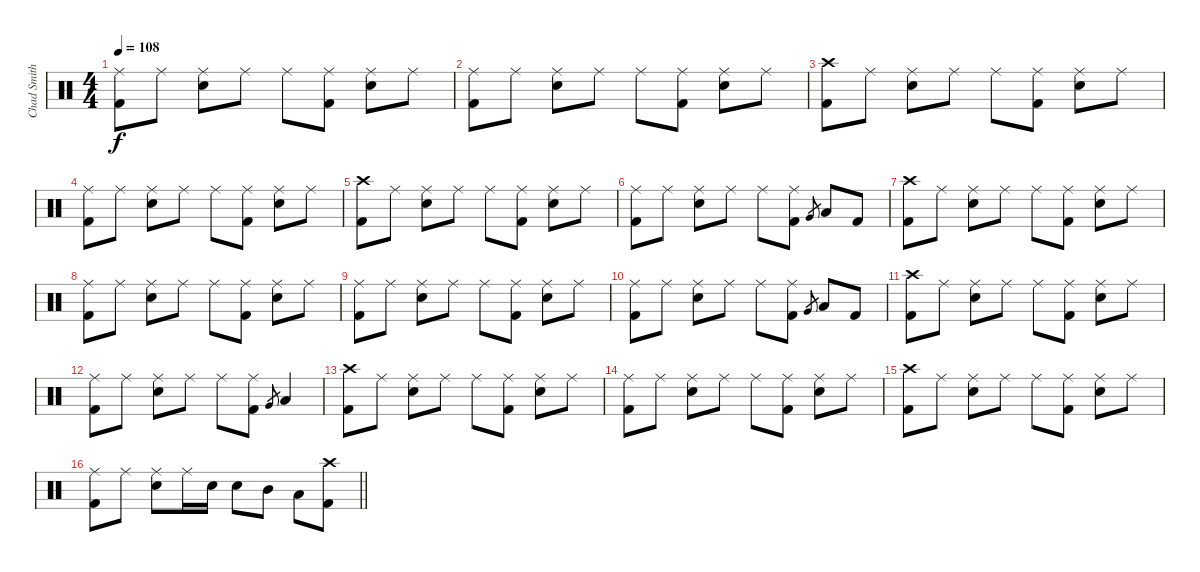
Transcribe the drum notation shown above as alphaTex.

\track ("Chad Smith | Drums" "Chad Smith") {instrument percussion}
\staff {score}
\articulation defaults
\ts (4 4)
\tempo 108
\clef neutral
\ks c
("Ride (middle)" "Kick (hit) 2").8{dy f} "Ride (middle)".8 ("Ride (middle)" "Electric Snare (hit)").8 "Ride (middle)".8 "Ride (middle)".8 ("Ride (middle)" "Kick (hit) 2").8 ("Ride (middle)" "Electric Snare (hit)").8 "Ride (middle)".8 |
("Ride (middle)" "Kick (hit) 2").8 "Ride (middle)".8 ("Ride (middle)" "Electric Snare (hit)").8 "Ride (middle)".8 "Ride (middle)".8 ("Ride (middle)" "Kick (hit) 2").8 ("Ride (middle)" "Electric Snare (hit)").8 "Ride (middle)".8 |
("Crash high (hit)" "Kick (hit) 2").8 "Ride (middle)".8 ("Ride (middle)" "Electric Snare (hit)").8 "Ride (middle)".8 "Ride (middle)".8 ("Ride (middle)" "Kick (hit) 2").8 ("Ride (middle)" "Electric Snare (hit)").8 "Ride (middle)".8 |
("Ride (middle)" "Kick (hit) 2").8 "Ride (middle)".8 ("Ride (middle)" "Electric Snare (hit)").8 "Ride (middle)".8 "Ride (middle)".8 ("Ride (middle)" "Kick (hit) 2").8 ("Ride (middle)" "Electric Snare (hit)").8 "Ride (middle)".8 |
("Crash high (hit)" "Kick (hit) 2").8 "Ride (middle)".8 ("Ride (middle)" "Electric Snare (hit)").8 "Ride (middle)".8 "Ride (middle)".8 ("Ride (middle)" "Kick (hit) 2").8 ("Ride (middle)" "Electric Snare (hit)").8 "Ride (middle)".8 |
("Ride (middle)" "Kick (hit) 2").8 "Ride (middle)".8 ("Ride (middle)" "Electric Snare (hit)").8 "Ride (middle)".8 "Ride (middle)".8 ("Ride (middle)" "Kick (hit) 2").8 "Very Low Tom (hit)".8{gr} "Low Tom (hit)".8 "Kick (hit) 2".8 |
("Crash high (hit)" "Kick (hit) 2").8 "Ride (middle)".8 ("Ride (middle)" "Electric Snare (hit)").8 "Ride (middle)".8 "Ride (middle)".8 ("Ride (middle)" "Kick (hit) 2").8 ("Ride (middle)" "Electric Snare (hit)").8 "Ride (middle)".8 |
("Ride (middle)" "Kick (hit) 2").8 "Ride (middle)".8 ("Ride (middle)" "Electric Snare (hit)").8 "Ride (middle)".8 "Ride (middle)".8 ("Ride (middle)" "Kick (hit) 2").8 ("Ride (middle)" "Electric Snare (hit)").8 "Ride (middle)".8 |
("Ride (middle)" "Kick (hit) 2").8 "Ride (middle)".8 ("Ride (middle)" "Electric Snare (hit)").8 "Ride (middle)".8 "Ride (middle)".8 ("Ride (middle)" "Kick (hit) 2").8 ("Ride (middle)" "Electric Snare (hit)").8 "Ride (middle)".8 |
("Ride (middle)" "Kick (hit) 2").8 "Ride (middle)".8 ("Ride (middle)" "Electric Snare (hit)").8 "Ride (middle)".8 "Ride (middle)".8 ("Ride (middle)" "Kick (hit) 2").8 "Very Low Tom (hit)".8{gr} "Low Tom (hit)".8 "Kick (hit) 2".8 |
("Crash high (hit)" "Kick (hit) 2").8 "Ride (middle)".8 ("Ride (middle)" "Electric Snare (hit)").8 "Ride (middle)".8 "Ride (middle)".8 ("Ride (middle)" "Kick (hit) 2").8 ("Ride (middle)" "Electric Snare (hit)").8 "Ride (middle)".8 |
("Ride (middle)" "Kick (hit) 2").8 "Ride (middle)".8 ("Ride (middle)" "Electric Snare (hit)").8 "Ride (middle)".8 "Ride (middle)".8 ("Ride (middle)" "Kick (hit) 2").8 "Very Low Tom (hit)".8{gr} "Low Tom (hit)".4 |
("Crash high (hit)" "Kick (hit) 2").8 "Ride (middle)".8 ("Ride (middle)" "Electric Snare (hit)").8 "Ride (middle)".8 "Ride (middle)".8 ("Ride (middle)" "Kick (hit) 2").8 ("Ride (middle)" "Electric Snare (hit)").8 "Ride (middle)".8 |
("Ride (middle)" "Kick (hit) 2").8 "Ride (middle)".8 ("Ride (middle)" "Electric Snare (hit)").8 "Ride (middle)".8 "Ride (middle)".8 ("Ride (middle)" "Kick (hit) 2").8 ("Ride (middle)" "Electric Snare (hit)").8 "Ride (middle)".8 |
("Crash high (hit)" "Kick (hit) 2").8 "Ride (middle)".8 ("Ride (middle)" "Electric Snare (hit)").8 "Ride (middle)".8 "Ride (middle)".8 ("Ride (middle)" "Kick (hit) 2").8 ("Ride (middle)" "Electric Snare (hit)").8 "Ride (middle)".8 |
\barLineRight lightlight
("Ride (middle)" "Kick (hit) 2").8 "Ride (middle)".8 ("Ride (middle)" "Electric Snare (hit)").8 "Ride (middle)".16 "Electric Snare (hit)".16 "Electric Snare (hit)".8 "Mid Tom (hit)".8 "Low Tom (hit)".8 ("Crash high (hit)" "Kick (hit) 2").8
